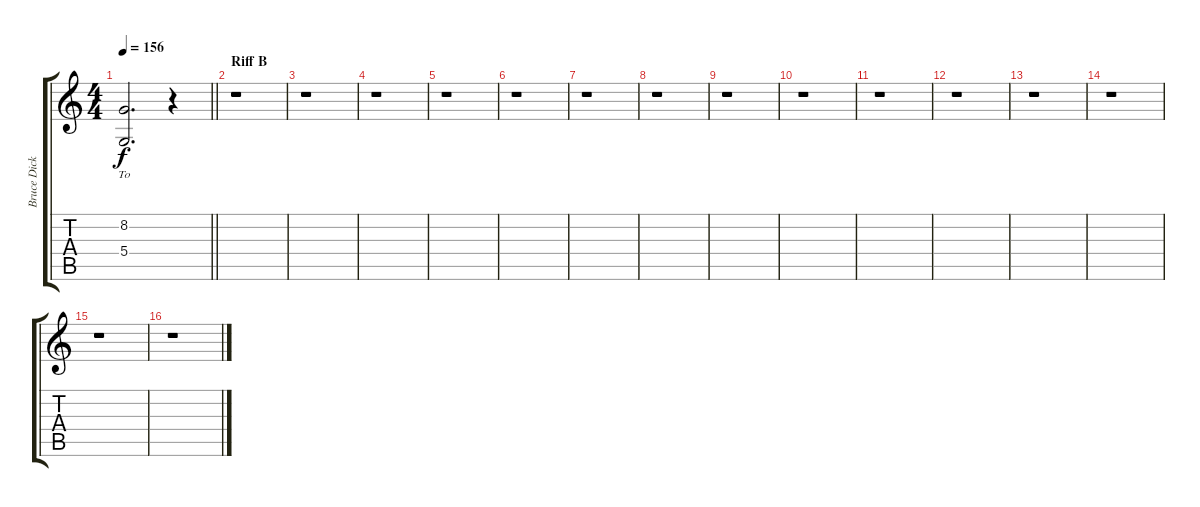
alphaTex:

\track ("Bruce Dickinson" "Bruce Dick") {instrument lead2sawtooth}
\staff {score tabs}
\tuning (E4 B3 G3 D3 A2 E2) {hide}
\ts (4 4)
\tempo 156
\clef g2
\barLineRight lightlight
\ks c
(8.2{t} 5.4{t}).2{d lyrics (0 "To") lyrics (1 "") lyrics (2 "") lyrics (3 "") lyrics (4 "") dy f} r.4 |
\section ("" "Riff B")
r.1 |
r.1 |
r.1 |
r.1 |
r.1 |
r.1 |
r.1 |
r.1 |
r.1 |
r.1 |
r.1 |
r.1 |
r.1 |
r.1 |
r.1
